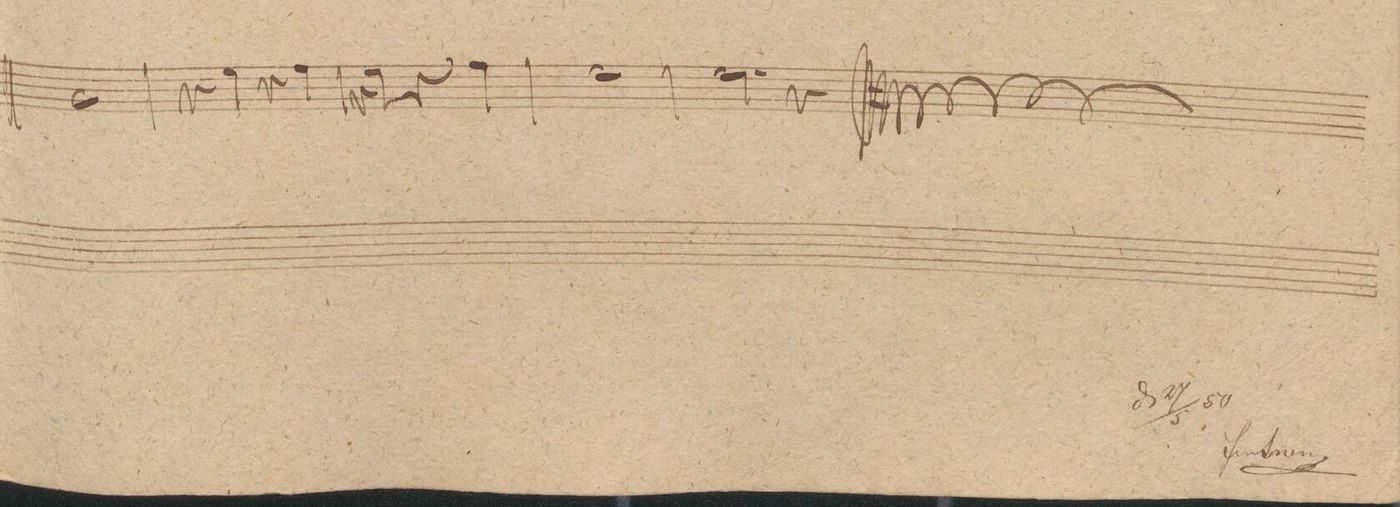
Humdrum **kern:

**kern	**dynam
*I"Clarnetto 1mo in A.	*
*clefG2	*
*k[f#c#g#]	*
*met(c|)	*
*M2/2	*
1e	.
=90	=90
4r	.
4cc#\	.
4r	.
4dd\	.
=91	=91
4r	.
4cc#\	.
4r	.
4dd\	.
=92	=92
1cc#	.
=93	=93
2.cc#\	.
4r	.
==	==
*-	*-
